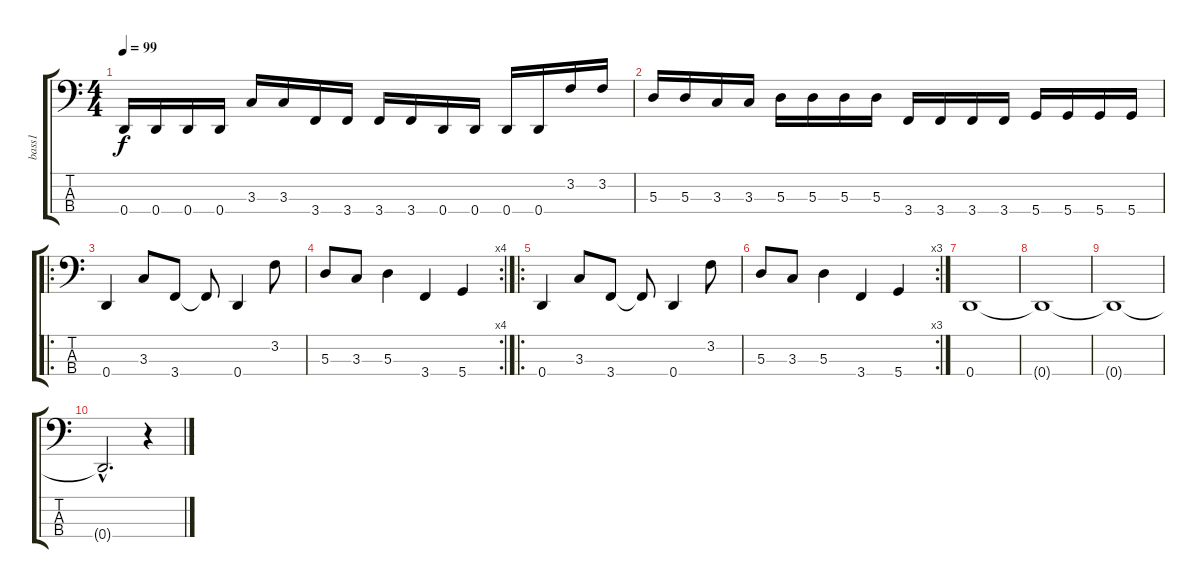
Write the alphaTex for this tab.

\track ("bass1" "bass1") {instrument electricbassfinger}
\staff {score tabs}
\tuning (G2 D2 A1 D1) {hide}
\ts (4 4)
\tempo 99
\clef f4
\ks c
0.4.16{dy f} 0.4.16 0.4.16 0.4.16 3.3.16 3.3.16 3.4.16 3.4.16 3.4.16 3.4.16 0.4.16 0.4.16 0.4.16 0.4.16 3.2.16 3.2.16 |
5.3.16 5.3.16 3.3.16 3.3.16 5.3.16 5.3.16 5.3.16 5.3.16 3.4.16 3.4.16 3.4.16 3.4.16 5.4.16 5.4.16 5.4.16 5.4.16 |
\ro
0.4.4 3.3.8 3.4.8 3.4{t}.8 0.4.4 3.2.8 |
\rc 4
5.3.8 3.3.8 5.3.4 3.4.4 5.4.4 |
\ro
0.4.4 3.3.8 3.4.8 3.4{t}.8 0.4.4 3.2.8 |
\rc 3
5.3.8 3.3.8 5.3.4 3.4.4 5.4.4 |
0.4.1 |
0.4{t}.1 |
0.4{t}.1 |
0.4{hac t}.2{d} r.4
